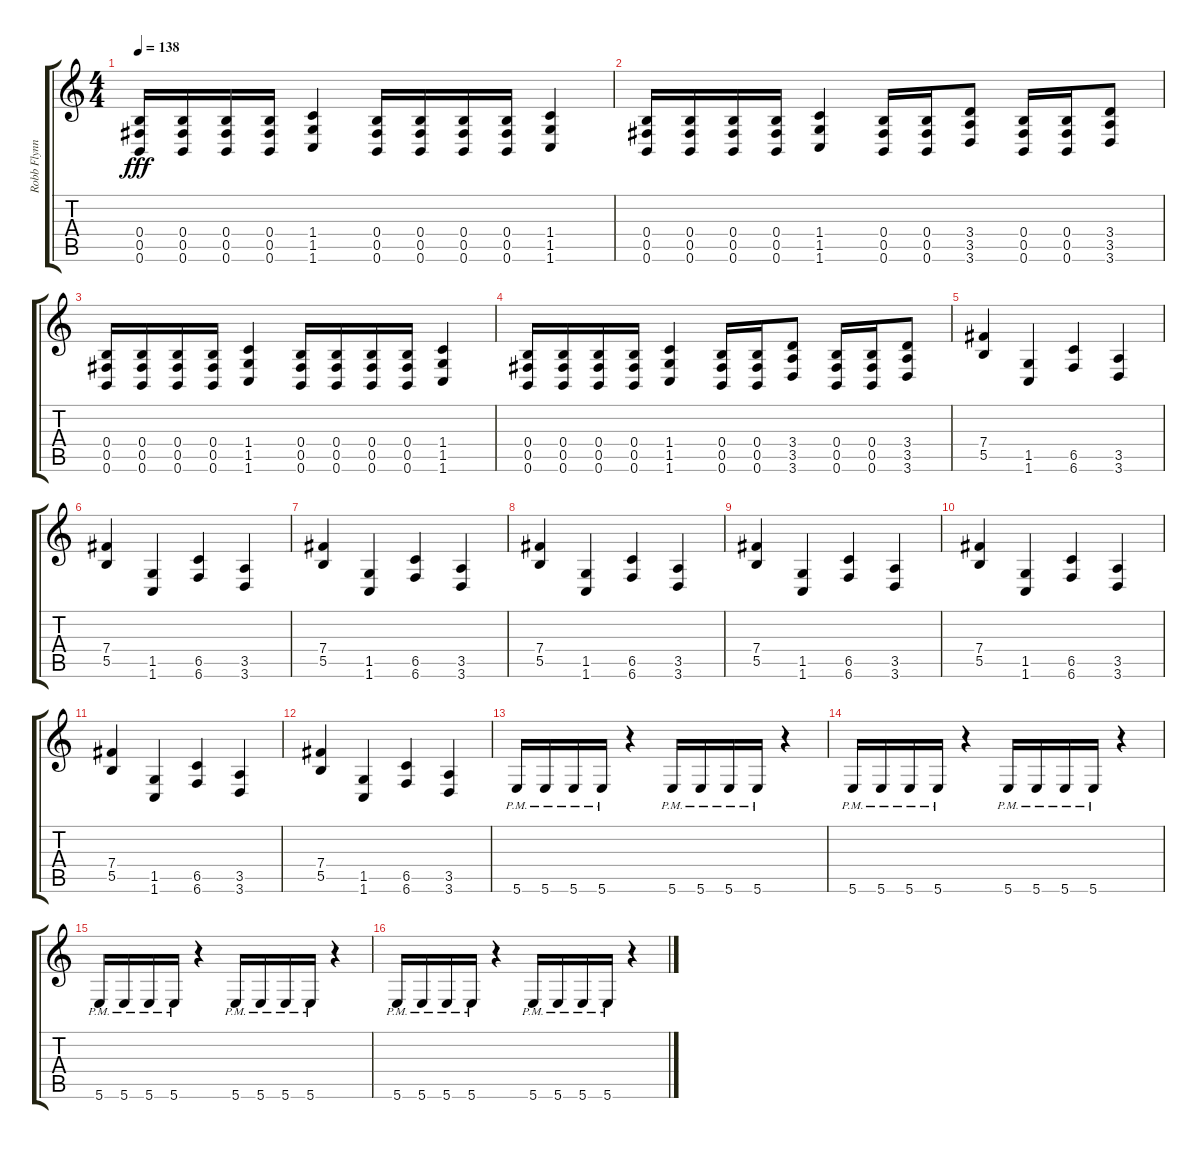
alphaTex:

\track ("Robb Flynn" "Robb Flynn") {instrument distortionguitar}
\staff {score tabs}
\tuning (Db4 Ab3 E3 B2 Gb2 B1) {hide}
\ts (4 4)
\tempo 138
\clef g2
\ks c
(0.4 0.5 0.6).16{dy fff} (0.4 0.5 0.6).16 (0.4 0.5 0.6).16 (0.4 0.5 0.6).16 (1.4 1.5 1.6).4 (0.4 0.5 0.6).16 (0.4 0.5 0.6).16 (0.4 0.5 0.6).16 (0.4 0.5 0.6).16 (1.4 1.5 1.6).4 |
(0.4 0.5 0.6).16 (0.4 0.5 0.6).16 (0.4 0.5 0.6).16 (0.4 0.5 0.6).16 (1.4 1.5 1.6).4 (0.4 0.5 0.6).16 (0.4 0.5 0.6).16 (3.4 3.5 3.6).8 (0.4 0.5 0.6).16 (0.4 0.5 0.6).16 (3.4 3.5 3.6).8 |
(0.4 0.5 0.6).16 (0.4 0.5 0.6).16 (0.4 0.5 0.6).16 (0.4 0.5 0.6).16 (1.4 1.5 1.6).4 (0.4 0.5 0.6).16 (0.4 0.5 0.6).16 (0.4 0.5 0.6).16 (0.4 0.5 0.6).16 (1.4 1.5 1.6).4 |
(0.4 0.5 0.6).16 (0.4 0.5 0.6).16 (0.4 0.5 0.6).16 (0.4 0.5 0.6).16 (1.4 1.5 1.6).4 (0.4 0.5 0.6).16 (0.4 0.5 0.6).16 (3.4 3.5 3.6).8 (0.4 0.5 0.6).16 (0.4 0.5 0.6).16 (3.4 3.5 3.6).8 |
(7.4 5.5).4 (1.5 1.6).4 (6.5 6.6).4 (3.5 3.6).4 |
(7.4 5.5).4 (1.5 1.6).4 (6.5 6.6).4 (3.5 3.6).4 |
(7.4 5.5).4 (1.5 1.6).4 (6.5 6.6).4 (3.5 3.6).4 |
(7.4 5.5).4 (1.5 1.6).4 (6.5 6.6).4 (3.5 3.6).4 |
(7.4 5.5).4 (1.5 1.6).4 (6.5 6.6).4 (3.5 3.6).4 |
(7.4 5.5).4 (1.5 1.6).4 (6.5 6.6).4 (3.5 3.6).4 |
(7.4 5.5).4 (1.5 1.6).4 (6.5 6.6).4 (3.5 3.6).4 |
(7.4 5.5).4 (1.5 1.6).4 (6.5 6.6).4 (3.5 3.6).4 |
5.6{pm}.16 5.6{pm}.16 5.6{pm}.16 5.6{pm}.16 r.4 5.6{pm}.16 5.6{pm}.16 5.6{pm}.16 5.6{pm}.16 r.4 |
5.6{pm}.16 5.6{pm}.16 5.6{pm}.16 5.6{pm}.16 r.4 5.6{pm}.16 5.6{pm}.16 5.6{pm}.16 5.6{pm}.16 r.4 |
5.6{pm}.16 5.6{pm}.16 5.6{pm}.16 5.6{pm}.16 r.4 5.6{pm}.16 5.6{pm}.16 5.6{pm}.16 5.6{pm}.16 r.4 |
5.6{pm}.16 5.6{pm}.16 5.6{pm}.16 5.6{pm}.16 r.4 5.6{pm}.16 5.6{pm}.16 5.6{pm}.16 5.6{pm}.16 r.4
